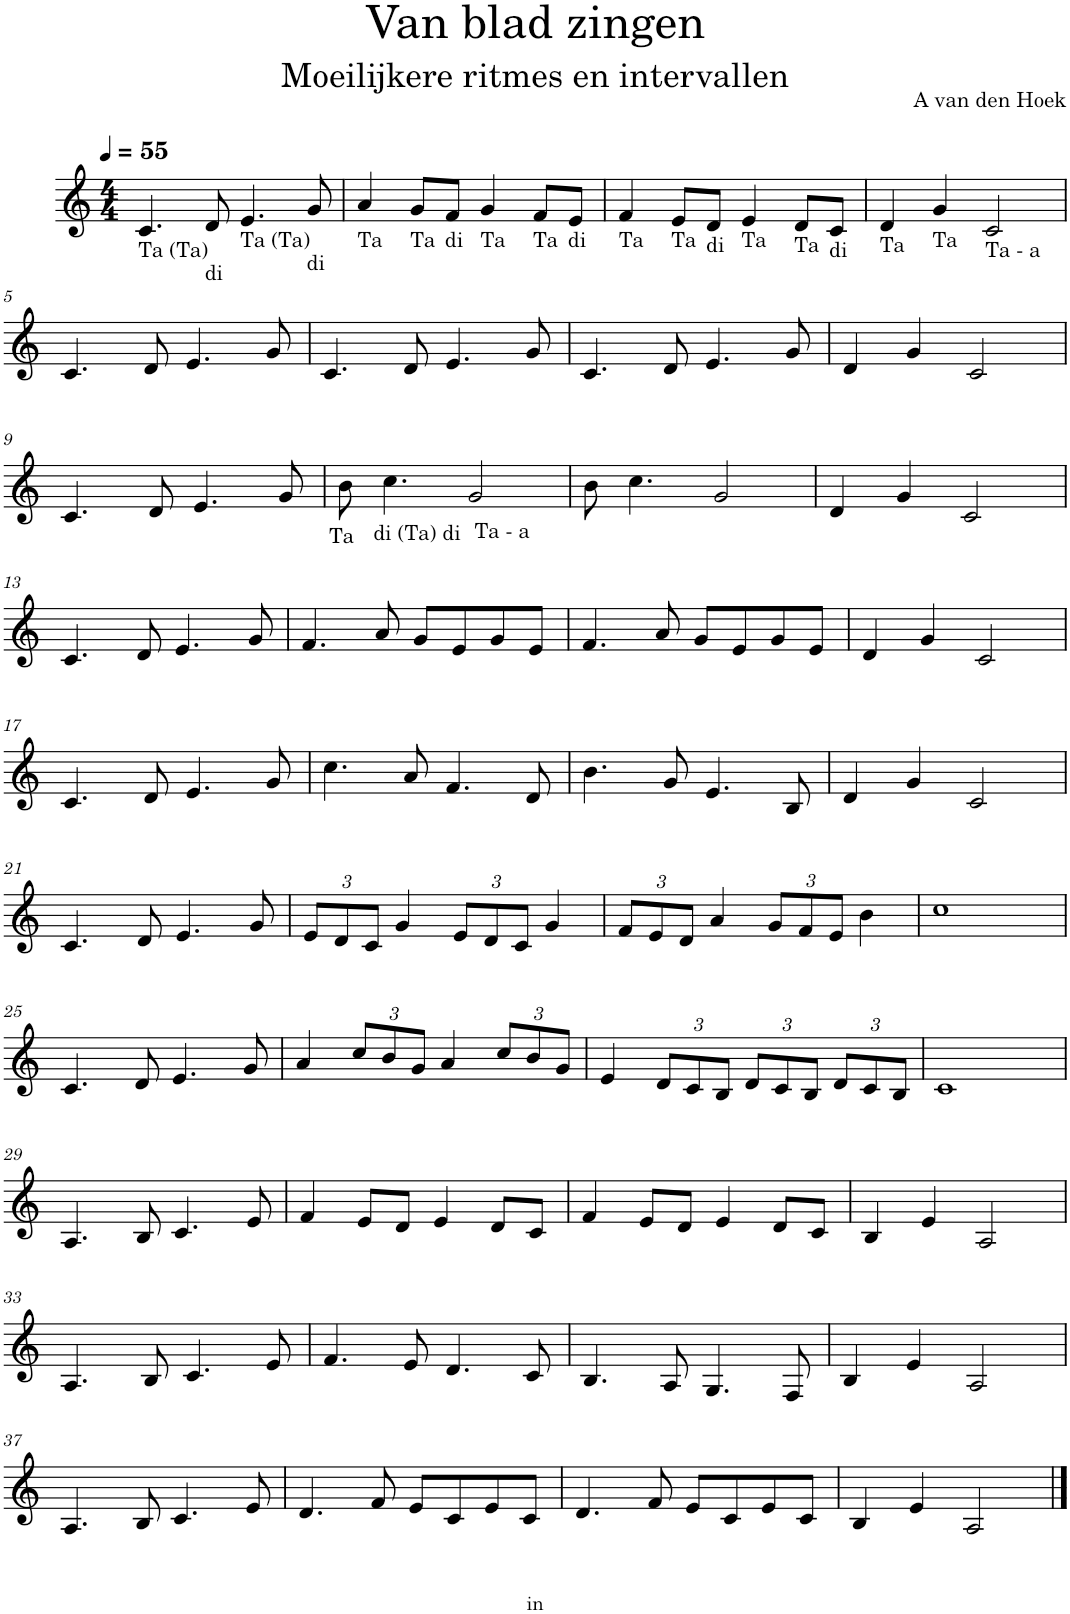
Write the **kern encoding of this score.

**kern
*part1
*staff1
*I"Piano
*I'Pno.
*clefG2
*k[]
*M4/4
*MM55
=1
!LO:TX:b:t=Ta (Ta)
4.c/
!LO:TX:b:t=di
8d/
!LO:TX:b:t=Ta (Ta)
4.e/
!LO:TX:b:t=di
8g/
=2
!LO:TX:b:t=Ta
4a/
!LO:TX:b:t=Ta
8g/L
!LO:TX:b:t=di
8f/J
!LO:TX:b:t=Ta
4g/
!LO:TX:b:t=Ta
8f/L
!LO:TX:b:t=di
8e/J
=3
!LO:TX:b:t=Ta
4f/
!LO:TX:b:t=Ta
8e/L
!LO:TX:b:t=di
8d/J
!LO:TX:b:t=Ta
4e/
!LO:TX:b:t=Ta
8d/L
!LO:TX:b:t=di
8c/J
=4
!LO:TX:b:t=Ta
4d/
!LO:TX:b:t=Ta
4g/
!LO:TX:b:t=Ta - a
2c/
!!LO:LB:g=z
=5
4.c/
8d/
4.e/
8g/
=6
4.c/
8d/
4.e/
8g/
=7
4.c/
8d/
4.e/
8g/
=8
4d/
4g/
2c/
!!LO:LB:g=z
=9
4.c/
8d/
4.e/
8g/
=10
!LO:TX:b:t=Ta
8b\
!LO:TX:b:t=di (Ta) di
4.cc\
!LO:TX:b:t=Ta - a
2g/
=11
8b\
4.cc\
2g/
=12
4d/
4g/
2c/
!!LO:LB:g=z
=13
4.c/
8d/
4.e/
8g/
=14
4.f/
8a/
8g/L
8e/
8g/
8e/J
=15
4.f/
8a/
8g/L
8e/
8g/
8e/J
=16
4d/
4g/
2c/
!!LO:LB:g=z
=17
4.c/
8d/
4.e/
8g/
=18
4.cc\
8a/
4.f/
8d/
=19
4.b\
8g/
4.e/
8B/
=20
4d/
4g/
2c/
!!LO:LB:g=z
=21
4.c/
8d/
4.e/
8g/
=22
*Xbrackettup
12e/L
12d/
12c/J
4g/
12e/L
12d/
12c/J
4g/
=23
12f/L
12e/
12d/J
4a/
12g/L
12f/
12e/J
4b\
=24
1cc
!!LO:LB:g=z
=25
4.c/
8d/
4.e/
8g/
=26
4a/
12cc/L
12b/
12g/J
4a/
12cc/L
12b/
12g/J
=27
4e/
12d/L
12c/
12B/J
12d/L
12c/
12B/J
12d/L
12c/
12B/J
=28
1c
!!LO:LB:g=z
=29
4.A/
8B/
4.c/
8e/
=30
4f/
8e/L
8d/J
4e/
8d/L
8c/J
=31
4f/
8e/L
8d/J
4e/
8d/L
8c/J
=32
4B/
4e/
2A/
!!LO:LB:g=z
=33
4.A/
8B/
4.c/
8e/
=34
4.f/
8e/
4.d/
8c/
=35
4.B/
8A/
4.G/
8F/
=36
4B/
4e/
2A/
!!LO:LB:g=z
=37
4.A/
8B/
4.c/
8e/
=38
4.d/
8f/
8e/L
8c/
8e/
8c/J
=39
4.d/
8f/
8e/L
8c/
8e/
8c/J
=40
4B/
4e/
2A/
==
*-
